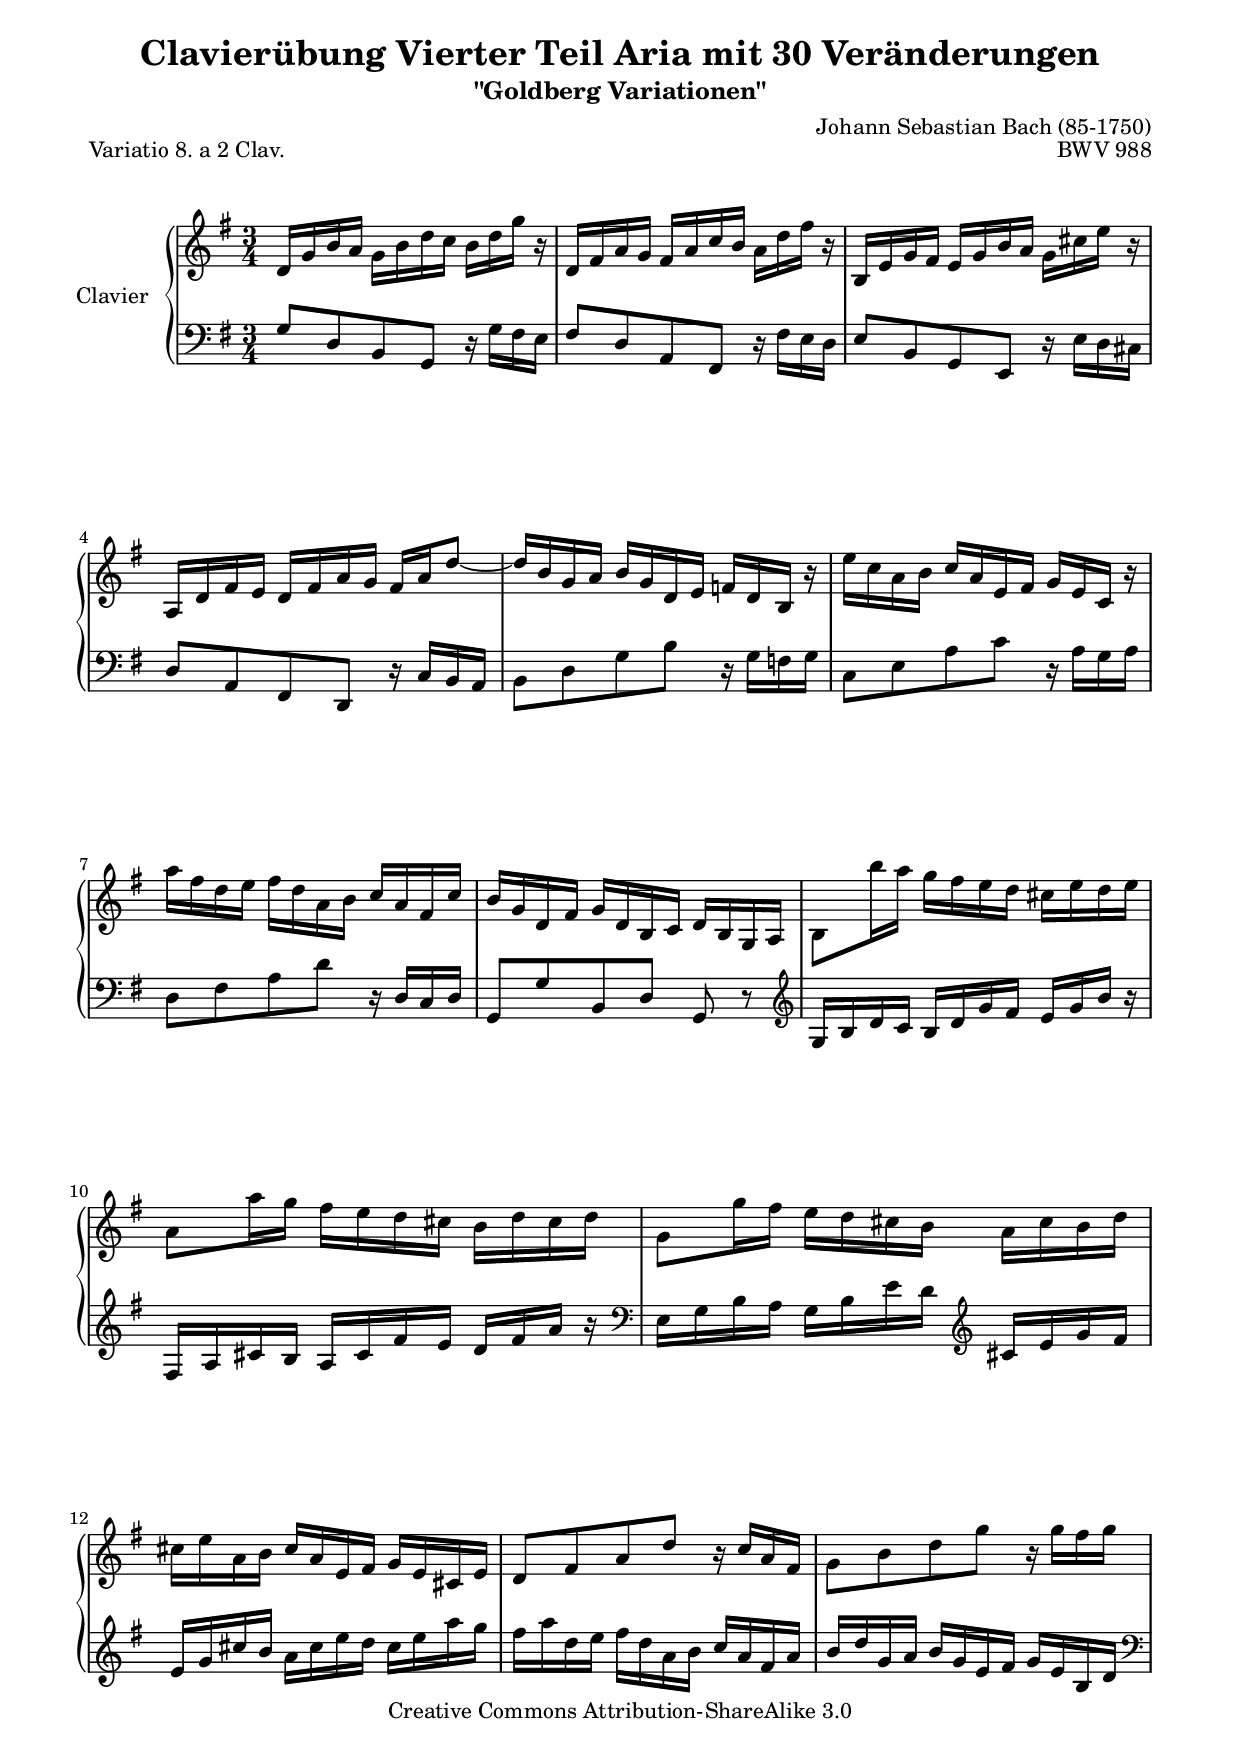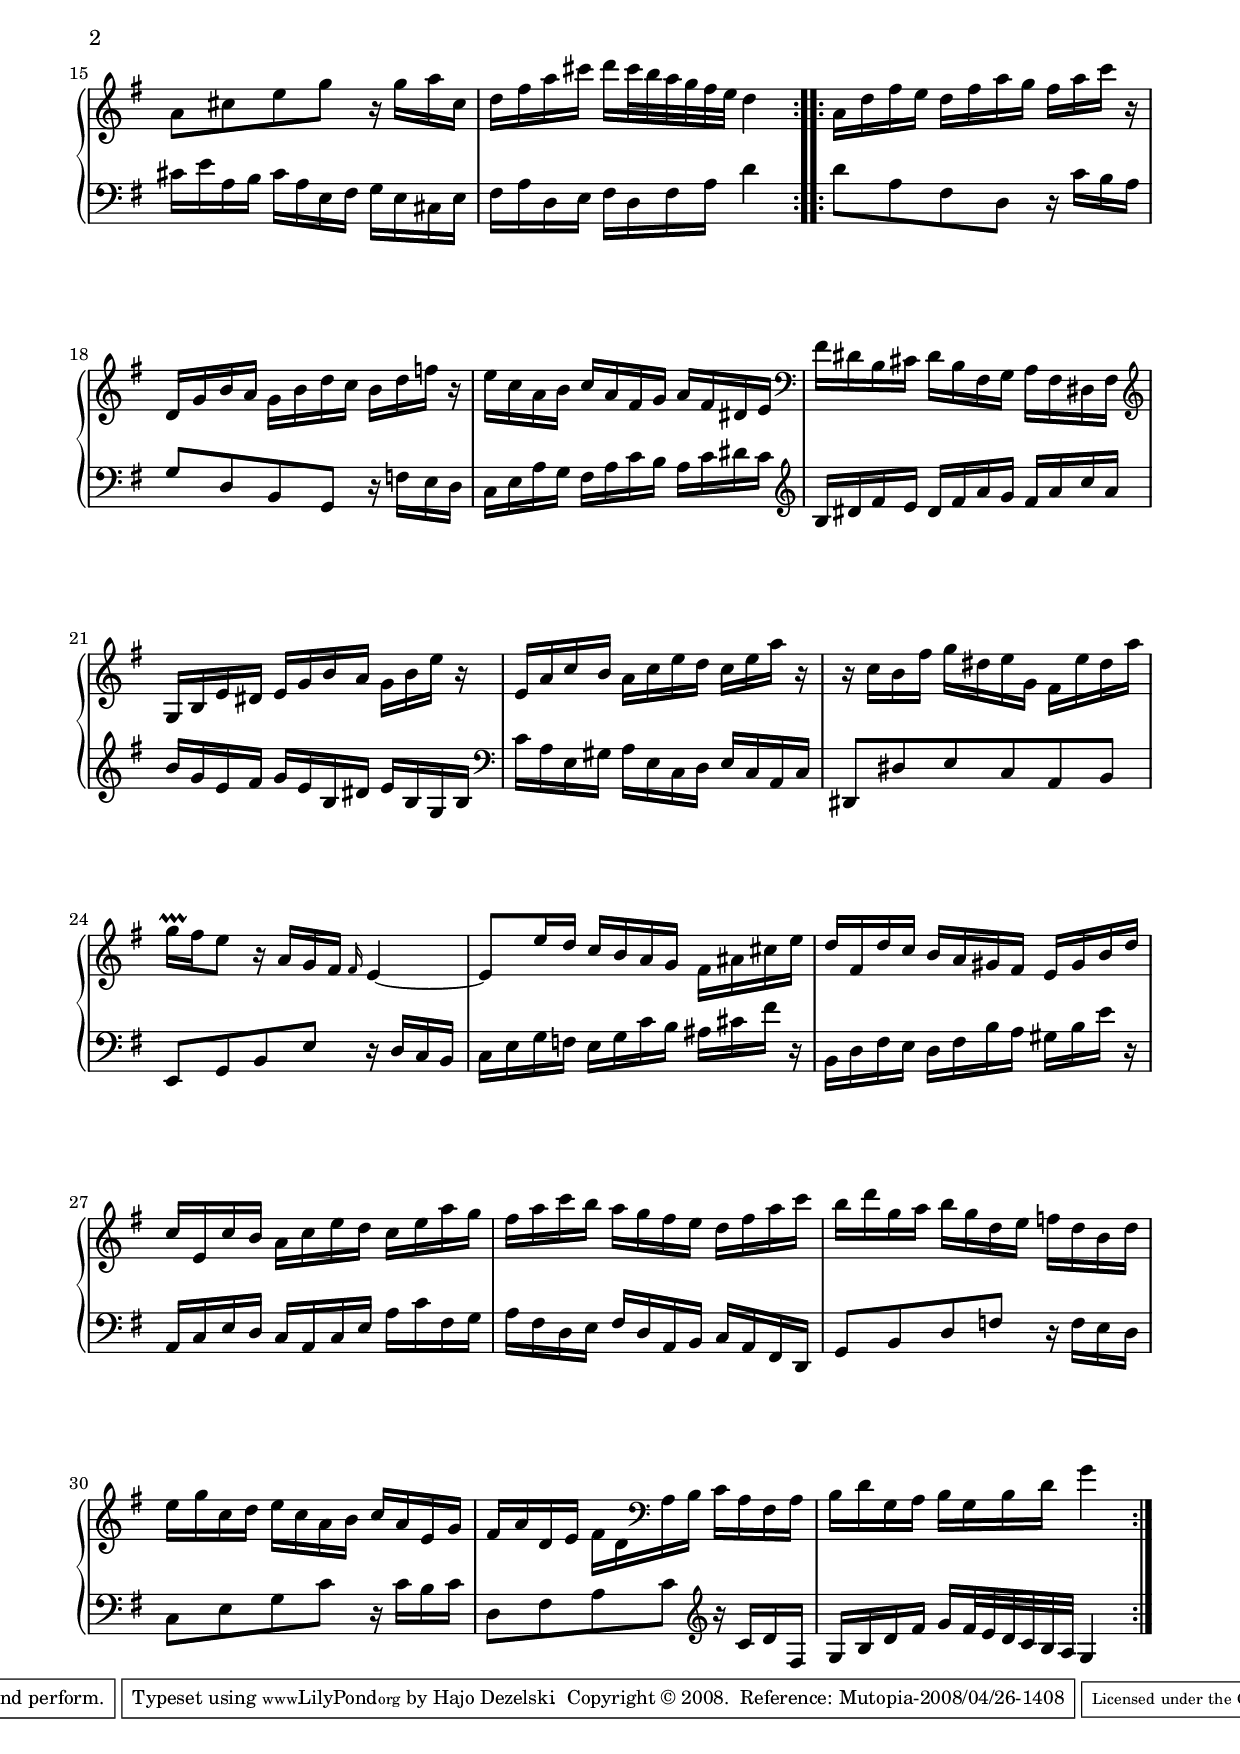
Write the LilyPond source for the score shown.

\version "2.11.44"

\paper {
    page-top-space = #0.0
    %indent = 0.0
    line-width = 18.0\cm
    ragged-bottom = ##f
    ragged-last-bottom = ##f
}

% #(set-default-paper-size "a4")

#(set-global-staff-size 19)

\header {
        title = "Clavierübung Vierter Teil Aria mit 30 Veränderungen"
        subtitle = "\"Goldberg Variationen\""
        piece = "Variatio 8. a 2 Clav."
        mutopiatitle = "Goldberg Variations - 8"
        composer = "Johann Sebastian Bach (85-1750)"
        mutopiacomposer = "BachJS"
        opus = "BWV 988"
        date = "1741"
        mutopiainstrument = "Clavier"
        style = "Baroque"
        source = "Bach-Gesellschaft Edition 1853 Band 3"
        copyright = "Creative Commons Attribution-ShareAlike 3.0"
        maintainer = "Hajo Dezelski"
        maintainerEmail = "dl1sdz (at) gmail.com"
	
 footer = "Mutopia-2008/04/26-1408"
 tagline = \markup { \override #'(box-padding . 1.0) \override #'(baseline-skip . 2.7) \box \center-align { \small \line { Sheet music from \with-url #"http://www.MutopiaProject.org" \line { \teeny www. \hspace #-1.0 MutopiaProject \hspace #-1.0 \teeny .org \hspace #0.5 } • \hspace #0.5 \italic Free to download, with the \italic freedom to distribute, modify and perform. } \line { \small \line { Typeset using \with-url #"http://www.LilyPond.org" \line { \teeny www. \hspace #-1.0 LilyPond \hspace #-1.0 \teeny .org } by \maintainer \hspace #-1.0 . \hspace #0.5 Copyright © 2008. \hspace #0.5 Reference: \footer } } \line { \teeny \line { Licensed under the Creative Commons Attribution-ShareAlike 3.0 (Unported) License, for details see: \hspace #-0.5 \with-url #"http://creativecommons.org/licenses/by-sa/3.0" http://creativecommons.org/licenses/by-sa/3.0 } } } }
}

soprano= \relative d' {
    \repeat volta 2 { %begin repeated section
    d16 [ g b a ] g [ b d c ] b [ d g ] r | % 1
    d,16 [ fis a g ] fis [ a c b ] a [ d fis ] r | % 2
    b,,16 [ e g fis ] e [ g b a ] g [ cis e ] r | % 3
    a,,16 [ d fis e ] d [ fis a g ] fis [ a d8 ~ ] | % 4
    d16 [ b g a ] b [ g d e ] f [ d b ] r | % 5
    e'16 [ c a b ] c [ a e fis ] g [ e c ] r | % 6
    a''16 [ fis d e ] fis [ d a b ] c [ a fis c' ] | % 7
    b16 [ g d fis ] g [ d b c ] d [ b g a ] | % 8
    b8 [ b''16 a ] g [ fis e d ] cis [ e d e ] | % 9
    a,8 [ a'16 g ] fis [ e d cis ] b [ d cis d ] | % 10
    g,8 [ g'16 fis ] e [ d cis b ] a [ cis b d ] | % 11
    cis16 [ e a, b ] cis [ a e fis ] g [ e cis e ] | % 12
    d8 [ fis a d ] r16 c16 [ a fis ] | % 13
    g8 [ b d g ] r16 g16 [ fis g ] | % 14
    a,8 [ cis e g ] r16 g16 [ a cis, ] | % 15 
    d16 [ fis a cis ] d [ cis32 b32 a32 g32 fis32 e32 ] d4  | % 16
    } %end of repeated section
  
    \repeat volta 2 { %begin repeated section
     a16 [ d fis e ] d [ fis a g ] fis [ a c ] r | % 17
    d,,16 [ g b a ] g [ b d c ] b [ d f ] r | % 18
    e16 [ c a b ] c [ a fis g ] a [ fis dis e ] \clef "bass" | % 19
    fis16 [ dis b cis ] dis [ b fis g ] a [ fis dis fis ] \clef "treble" | % 20
    g16 [ b e dis ] e [ g b a ] g [ b e ] r16 | % 21
    e,16 [ a c b ] a [ c e d ] c [ e a ] r16 | % 22
    r16 c,16 [ b fis' ] g [ dis e g, ] fis [ e' dis a' ] | % 23
    g16 \prallprall [ fis e8 ] r16 a,16 [ g fis ] \grace fis16 e4 ~ | % 24
    e8 [ e'16 d ] c [ b a g ] fis [ ais cis e ] | % 25
    d16 [ fis, d' c ] b [ a gis fis ] e [ gis b d ] | % 26
    c16 [ e, c' b ] a [ c e d ] c [ e a g ] | % 27
    fis16 [ a c b ] a [ g fis e ] d [ fis a c ] | % 28
    b16 [ d g, a ] b [ g d e ] f [ d b d ] | % 29
    e16 [ g c, d ] e [ c a b ] c [ a e g ] | % 30
    fis16 [ a d, e ] fis [ d \clef "bass" a b ] c [ a fis a ] | % 31
    b16 [ d g, a ] b [ g b d ] g4 | % 32


    } %end repeated section
}



%%
%% Bass Clef
%% 

bass = \relative g {
	\repeat volta 2 { %begin repeated section
    g8 [ d b g ] r16 g'16 [ fis e ] | % 2
    fis8 [ d a fis ] r16 fis'16 [ e d ]  | % 3
    e8 [ b g e ] r16 e'16 [ d cis ] | % 4
    d8 [ a fis d ] r16 c'16 [ b a ] | % 5
    b8 [ d g b ] r16 g16 [ f g ] | % 6
    c,8 [ e a c ] r16 a16 [ g a ] | % 7
    d,8 [ fis a d ] r16 d,16 [ c d ] | % 8
    g,8 [ g' b, d ] g, r8 \clef "treble" | % 8
    g'16 [ b d c ] b [d g fis ] e [g b ] r16 | % 9
    fis,16 [a cis b ] a [ cis fis e] d [ fis a ]  r16 \clef "bass" | % 10
    e,16 [ g b a ] g [ b e d ] \clef "treble" cis [ e g fis ]  | % 11
    e16 [ g cis b ] a [ cis e d ] cis [ e a g] | % 12
    fis16 [ a d, e ] fis [d a b ] c [ a fis a ] | % 13
    b16 [ d  g, a ] b [ g e fis ] g [ e b d] \clef "bass" | % 14
    cis16 [ e a, b ] cis [a e fis ] g [ e cis e ] | % 15
    fis16 [a d, e ] fis [ d fis a ] d4 | % 16
    
    } %end of repeated section
  
    \repeat volta 2 { %begin repeated section
     d8 [ a fis d ] r16 c'16 [ b a ] | % 17
    g8 [ d b g ] r16 f'16 [ e d ] | % 18
    c16 [ e a g ] fis [ a c b ] a [ c dis c ] \clef "treble"  | % 19
    b16 [ dis fis e ] dis [ fis a g ] fis [ a c a ] | % 20
    b16 [ g e fis ] g [ e b dis ]e [ b g b ]  \clef "bass" | % 21
    c16 [ a e gis ] a [ e c d ] e [ c a c ] | % 22
    dis,8 [ dis' e c a b ] | % 23
    e,8 [ g b e ] r16 d16 [ c b ] | % 24
    c16 [ e g f ] e [ g c b ] ais [ cis fis ] r16 | % 25
    b,,16 [ d fis e ] d [ fis b a ] gis [ b e ] r16 | % 26
    a,,16 [ c e d ] c [ a c e ] a [ c fis, g ] | % 27
    a16 [ fis d e ] fis [ d a b ] c [ a fis d ] | % 28
    g8 [ b d f ] r16 f16 [ e d ] | % 29
    c8 [ e g c ] r16 c16 [ b c ] | % 30
    d,8 [ fis a c ] \clef "treble" r16 c16 [ d fis, ] | % 31
    g16 [ b d fis ] g [ fis32 e32 d32 c32 b32 a32 ] g4 | % 32
    } %end repeated section
}



%% Merge score - Piano staff

\score {
    \context PianoStaff <<
        \set PianoStaff.instrumentName = "Clavier  "
        \set PianoStaff.midiInstrument = "harpsichord"
        \new Staff = "upper" { \clef treble \key g \major \time 3/4 \soprano  }
        \new Staff = "lower"  { \clef bass \key g \major \time 3/4 \bass }
    >>
    \layout{  }
    \midi { }

}
